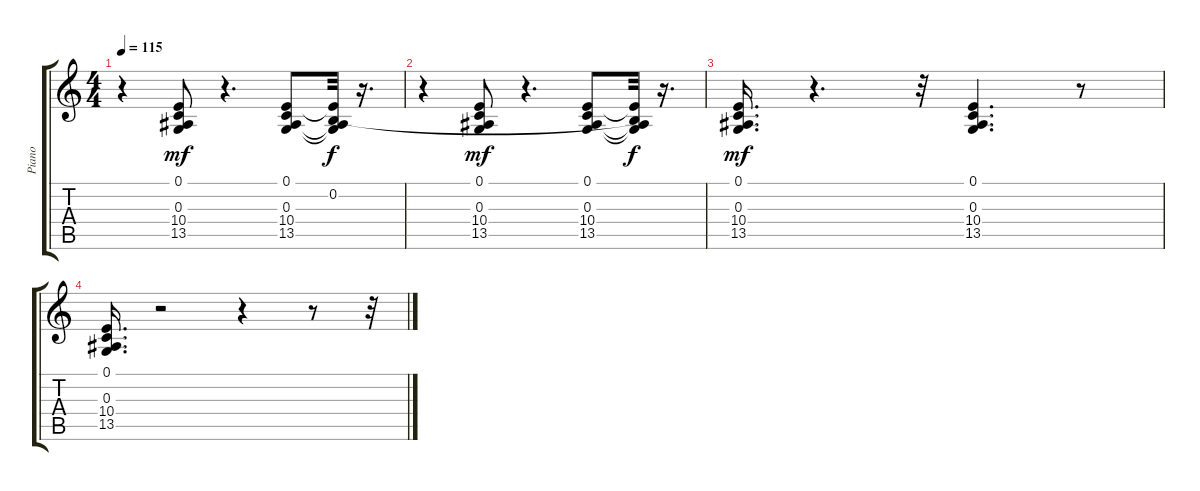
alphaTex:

\track ("Piano" "Piano") {instrument acousticgrandpiano}
\staff {score tabs}
\tuning (E4 B3 G3 D3 A2 E2) {hide}
\ts (4 4)
\tempo 115
\clef g2
\ks c
r.4{dy f} (0.1 0.3 10.4 13.5).8{dy mf} r.4{d} (0.1 0.3 10.4 13.5).8 (0.1{t} 0.2{t} 0.3{t} 13.5{t}).32{dy f} r.16{d} |
r.4 (0.1 0.3 10.4 13.5).8{dy mf} r.4{d} (0.1 0.3 10.4 13.5).8 (0.1{t} 0.2{t} 0.3{t} 13.5{t}).32{dy f} r.16{d} |
(0.1 0.3 10.4 13.5).16{d dy mf} r.4{d} r.32 (0.1 0.3 10.4 13.5).4{d} r.8 |
(0.1 0.3 10.4 13.5).16{d} r.2 r.4 r.8 r.32
